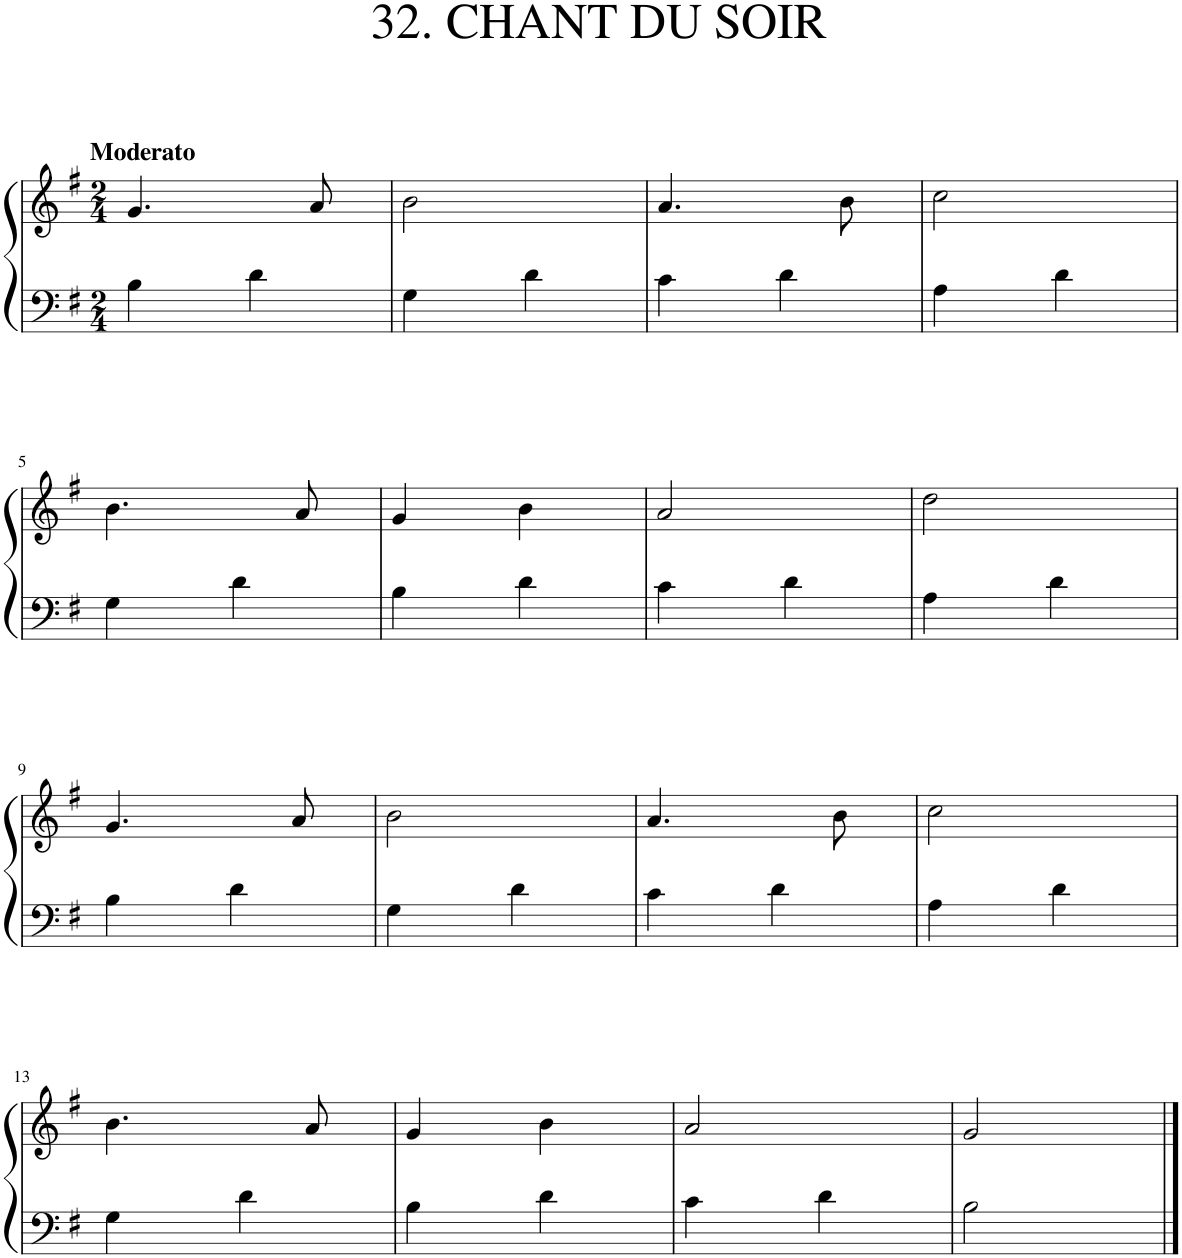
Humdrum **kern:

**kern	**kern
*part1	*part1
*staff2	*staff1
*I"Piano	*
*I'Pno.	*
*clefF4	*clefG2
*k[f#]	*k[f#]
*M2/4	*M2/4
=1	=1
!	!LO:TX:a:B:t=Moderato
4B\	4.g/
4d\	.
.	8a/
=2	=2
4G\	2b\
4d\	.
=3	=3
4c\	4.a/
4d\	.
.	8b\
=4	=4
4A\	2cc\
4d\	.
!!LO:LB:g=z
=5	=5
4G\	4.b\
4d\	.
.	8a/
=6	=6
4B\	4g/
4d\	4b\
=7	=7
4c\	2a/
4d\	.
=8	=8
4A\	2dd\
4d\	.
!!LO:LB:g=z
=9	=9
4B\	4.g/
4d\	.
.	8a/
=10	=10
4G\	2b\
4d\	.
=11	=11
4c\	4.a/
4d\	.
.	8b\
=12	=12
4A\	2cc\
4d\	.
!!LO:LB:g=z
=13	=13
4G\	4.b\
4d\	.
.	8a/
=14	=14
4B\	4g/
4d\	4b\
=15	=15
4c\	2a/
4d\	.
=16	=16
2B\	2g/
==	==
*-	*-
